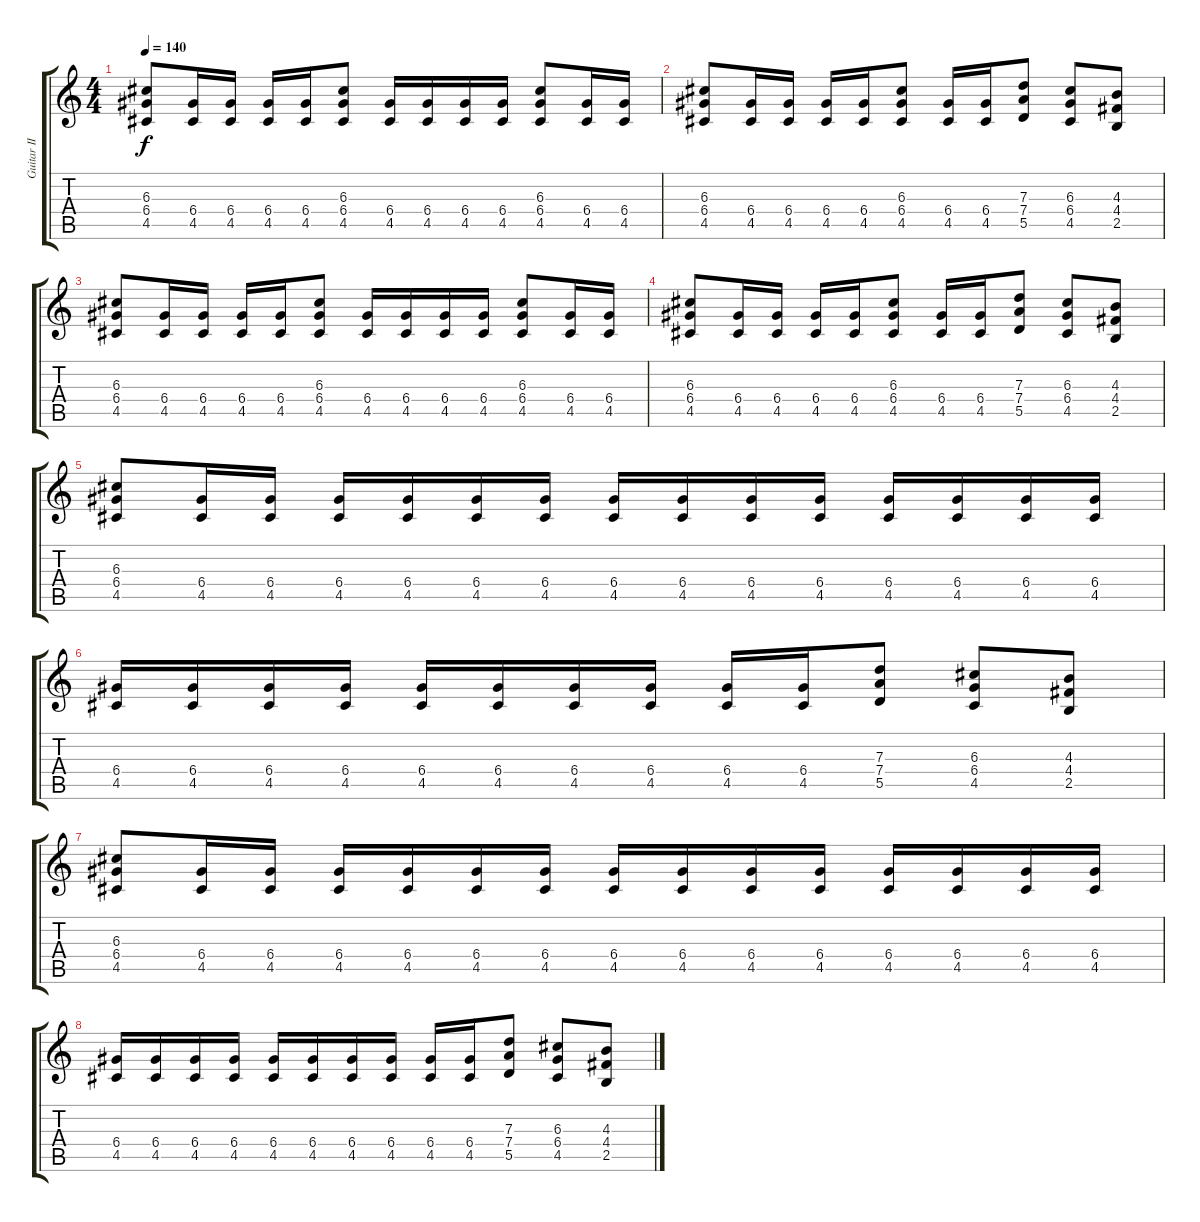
\track ("Guitar II" "Guitar II") {instrument distortionguitar}
\staff {score tabs}
\tuning (E4 B3 G3 D3 A2 E2) {hide}
\ts (4 4)
\tempo 140
\clef g2
\ks c
(6.3 6.4 4.5).8{dy f} (6.4 4.5).16 (6.4 4.5).16 (6.4 4.5).16 (6.4 4.5).16 (6.3 6.4 4.5).8 (6.4 4.5).16 (6.4 4.5).16 (6.4 4.5).16 (6.4 4.5).16 (6.3 6.4 4.5).8 (6.4 4.5).16 (6.4 4.5).16 |
(6.3 6.4 4.5).8 (6.4 4.5).16 (6.4 4.5).16 (6.4 4.5).16 (6.4 4.5).16 (6.3 6.4 4.5).8 (6.4 4.5).16 (6.4 4.5).16 (7.3 7.4 5.5).8 (6.3 6.4 4.5).8 (4.3 4.4 2.5).8 |
(6.3 6.4 4.5).8 (6.4 4.5).16 (6.4 4.5).16 (6.4 4.5).16 (6.4 4.5).16 (6.3 6.4 4.5).8 (6.4 4.5).16 (6.4 4.5).16 (6.4 4.5).16 (6.4 4.5).16 (6.3 6.4 4.5).8 (6.4 4.5).16 (6.4 4.5).16 |
(6.3 6.4 4.5).8 (6.4 4.5).16 (6.4 4.5).16 (6.4 4.5).16 (6.4 4.5).16 (6.3 6.4 4.5).8 (6.4 4.5).16 (6.4 4.5).16 (7.3 7.4 5.5).8 (6.3 6.4 4.5).8 (4.3 4.4 2.5).8 |
(6.3 6.4 4.5).8 (6.4 4.5).16 (6.4 4.5).16 (6.4 4.5).16 (6.4 4.5).16 (6.4 4.5).16 (6.4 4.5).16 (6.4 4.5).16 (6.4 4.5).16 (6.4 4.5).16 (6.4 4.5).16 (6.4 4.5).16 (6.4 4.5).16 (6.4 4.5).16 (6.4 4.5).16 |
(6.4 4.5).16 (6.4 4.5).16 (6.4 4.5).16 (6.4 4.5).16 (6.4 4.5).16 (6.4 4.5).16 (6.4 4.5).16 (6.4 4.5).16 (6.4 4.5).16 (6.4 4.5).16 (7.3 7.4 5.5).8 (6.3 6.4 4.5).8 (4.3 4.4 2.5).8 |
(6.3 6.4 4.5).8 (6.4 4.5).16 (6.4 4.5).16 (6.4 4.5).16 (6.4 4.5).16 (6.4 4.5).16 (6.4 4.5).16 (6.4 4.5).16 (6.4 4.5).16 (6.4 4.5).16 (6.4 4.5).16 (6.4 4.5).16 (6.4 4.5).16 (6.4 4.5).16 (6.4 4.5).16 |
(6.4 4.5).16 (6.4 4.5).16 (6.4 4.5).16 (6.4 4.5).16 (6.4 4.5).16 (6.4 4.5).16 (6.4 4.5).16 (6.4 4.5).16 (6.4 4.5).16 (6.4 4.5).16 (7.3 7.4 5.5).8 (6.3 6.4 4.5).8 (4.3 4.4 2.5).8
